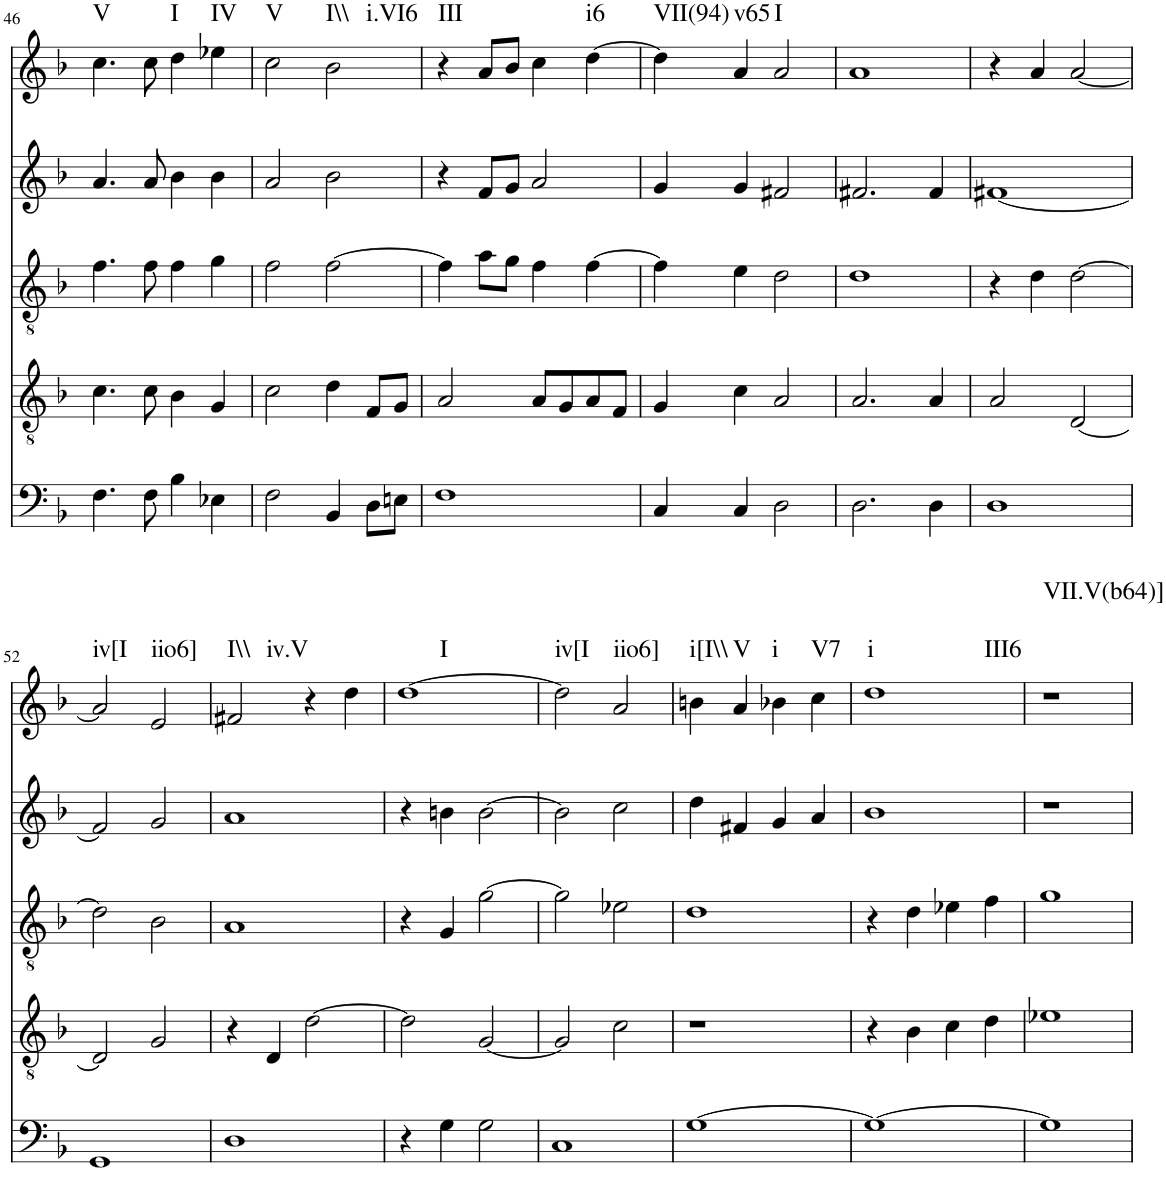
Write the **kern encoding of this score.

**kern	**kern	**kern	**kern	**kern	**harte
*part5	*part4	*part3	*part2	*part1	*part1
*staff5	*staff4	*staff3	*staff2	*staff1	*
*I"vox	*I"vox	*I"vox	*I"vox	*I"vox	*
!!LO:PB:g=z
*clefF4	*clefGv2	*clefGv2	*clefG2	*clefG2	*
*k[b-]	*k[b-]	*k[b-]	*k[b-]	*k[b-]	*
*M4/4	*M4/4	*M4/4	*M4/4	*M4/4	*
=46	=46	=46	=46	=46	=46
!	!	!	!	!	!LO:H:kt=V
4.F\	4.c\	4.f\	4.a/	4.cc\	N
8F\	8c\	8f\	8a/	8cc\	.
!	!	!	!	!	!LO:H:kt=I
4B-\	4B-\	4f\	4b-\	4dd\	N
!	!	!	!	!	!LO:H:kt=IV
4E-X\	4G/	4g\	4b-\	4ee-X\	N
=47	=47	=47	=47	=47	=47
!	!	!	!	!	!LO:H:kt=V
2F\	2c\	2f\	2a/	2cc\	N
!	!	!	!	!	!LO:H:n=1:kt=I\\
!	!	!	!	!	!LO:H:n=2:kt=i.VI6
4BB-/	4d\	[2f\	2b-\	2b-\	N N
8D\L	8F/L	.	.	.	.
8En\J	8G/J	.	.	.	.
=48	=48	=48	=48	=48	=48
!	!	!	!	!	!LO:H:kt=III
1F	2A/	4f\]	4r	4r	N
.	.	8a\L	8f/L	8a/L	.
.	.	8g\J	8g/J	8b-/J	.
.	8A/L	4f\	2a/	4cc\	.
.	8G/	.	.	.	.
!	!	!	!	!	!LO:H:kt=i6
.	8A/	[4f\	.	[4dd\	N
.	8F/J	.	.	.	.
=49	=49	=49	=49	=49	=49
!	!	!	!	!	!LO:H:kt=VII(94)
4C/	4G/	4f\]	4g/	4dd\]	N
!	!	!	!	!	!LO:H:kt=v65
4C/	4c\	4e\	4g/	4a/	N
!	!	!	!	!	!LO:H:kt=I
2D\	2A/	2d\	2f#X/	2a/	N
=50	=50	=50	=50	=50	=50
2.D\	2.A/	1d	2.f#X/	1a	.
4D\	4A/	.	4f#/	.	.
=51	=51	=51	=51	=51	=51
1D	2A/	4r	[1f#X	4r	.
.	.	4d\	.	4a/	.
.	[2D/	[2d\	.	[2a/	.
!!LO:LB:g=z
=52	=52	=52	=52	=52	=52
!	!	!	!	!	!LO:H:kt=iv[I
1GG	2D/]	2d\]	2f#/]	2a/]	N
!	!	!	!	!	!LO:H:kt=iio6]
.	2G/	2B-\	2g/	2e/	N
=53	=53	=53	=53	=53	=53
!	!	!	!	!	!LO:H:n=1:kt=I\\
!	!	!	!	!	!LO:H:n=2:kt=iv.V
1D	4r	1A	1a	2f#X/	N N
.	4D/	.	.	.	.
.	[2d\	.	.	4r	.
.	.	.	.	4dd\	.
=54	=54	=54	=54	=54	=54
!	!	!	!	!	!LO:H:kt=I
4r	2d\]	4r	4r	[1dd	N
4G\	.	4G/	4bn\	.	.
2G\	[2G/	[2g\	[2b\	.	.
=55	=55	=55	=55	=55	=55
!	!	!	!	!	!LO:H:kt=iv[I
1C	2G/]	2g\]	2b\]	2dd\]	N
!	!	!	!	!	!LO:H:kt=iio6]
.	2c\	2e-X\	2cc\	2a/	N
=56	=56	=56	=56	=56	=56
!	!	!	!	!	!LO:H:kt=i[I\\
[1G	1r	1d	4dd\	4bn\	N
!	!	!	!	!	!LO:H:kt=V
.	.	.	4f#X/	4a/	N
!	!	!	!	!	!LO:H:kt=i
.	.	.	4g/	4b-X\	N
!	!	!	!	!	!LO:H:kt=V7
.	.	.	4a/	4cc\	N
=57	=57	=57	=57	=57	=57
!	!	!	!	!	!LO:H:n=1:kt=i
!	!	!	!	!	!LO:H:n=2:kt=III6
1G_	4r	4r	1b-	1dd	N N
.	4B-\	4d\	.	.	.
.	4c\	4e-X\	.	.	.
.	4d\	4f\	.	.	.
=58	=58	=58	=58	=58	=58
!	!	!	!	!	!LO:H:kt=VII.V(b64)]
1G]	1e-X	1g	1r	1r	N
=	=	=	=	=	=
*-	*-	*-	*-	*-	*-
